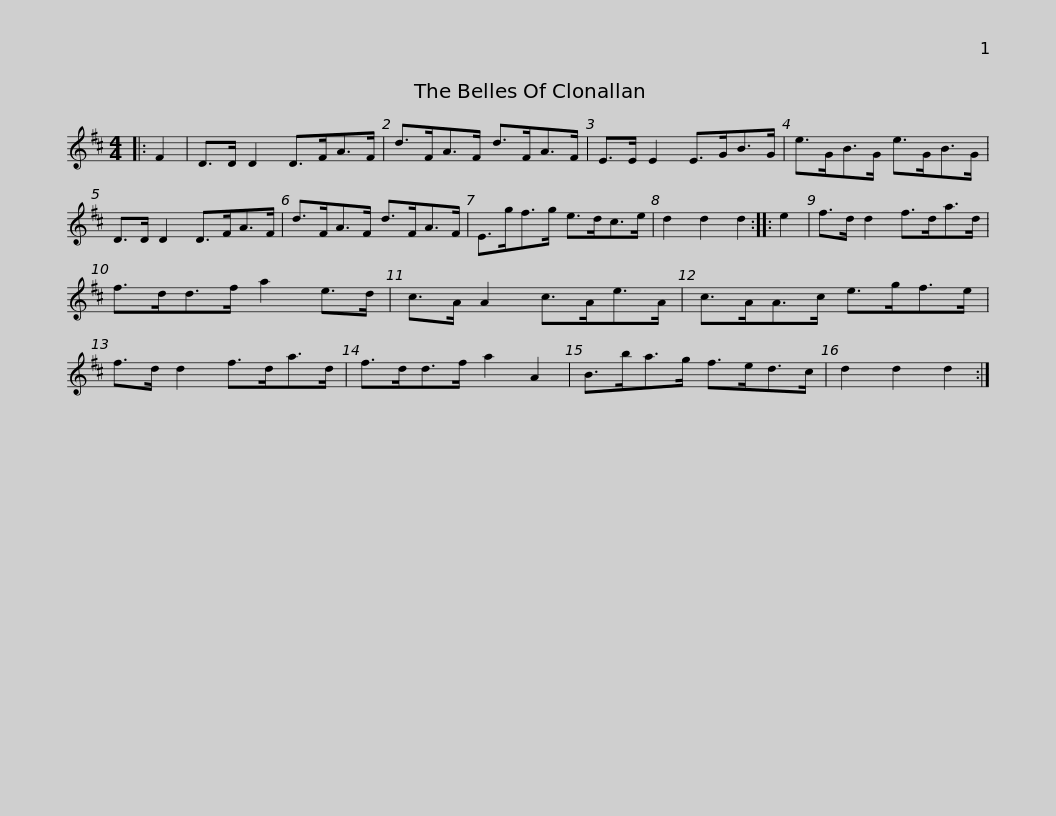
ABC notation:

X:1
L:1/8
M:4/4
I:linebreak $
K:D
V:1 treble
V:1
|: F2 | D>D D2 D>FA>F | d>FA>F d>FA>F | E>E E2 E>GB>G | e>GB>G e>GB>G |$ %5
 D>D D2 D>FA>F | d>FA>F d>FA>F | E>gf>g e>dc>e | d2 d2 d2 :: e2 | %10
 f>d d2 f>da>d |$ f>dd>f a2 e>d | c>A A2 c>Ae>A | c>AA>c e>gf>e | f>d d2 f>da>d | %15
 f>dd>f a2 A2 |$ B>ba>g f>ed>c | d2 d2 d2 :| %18
